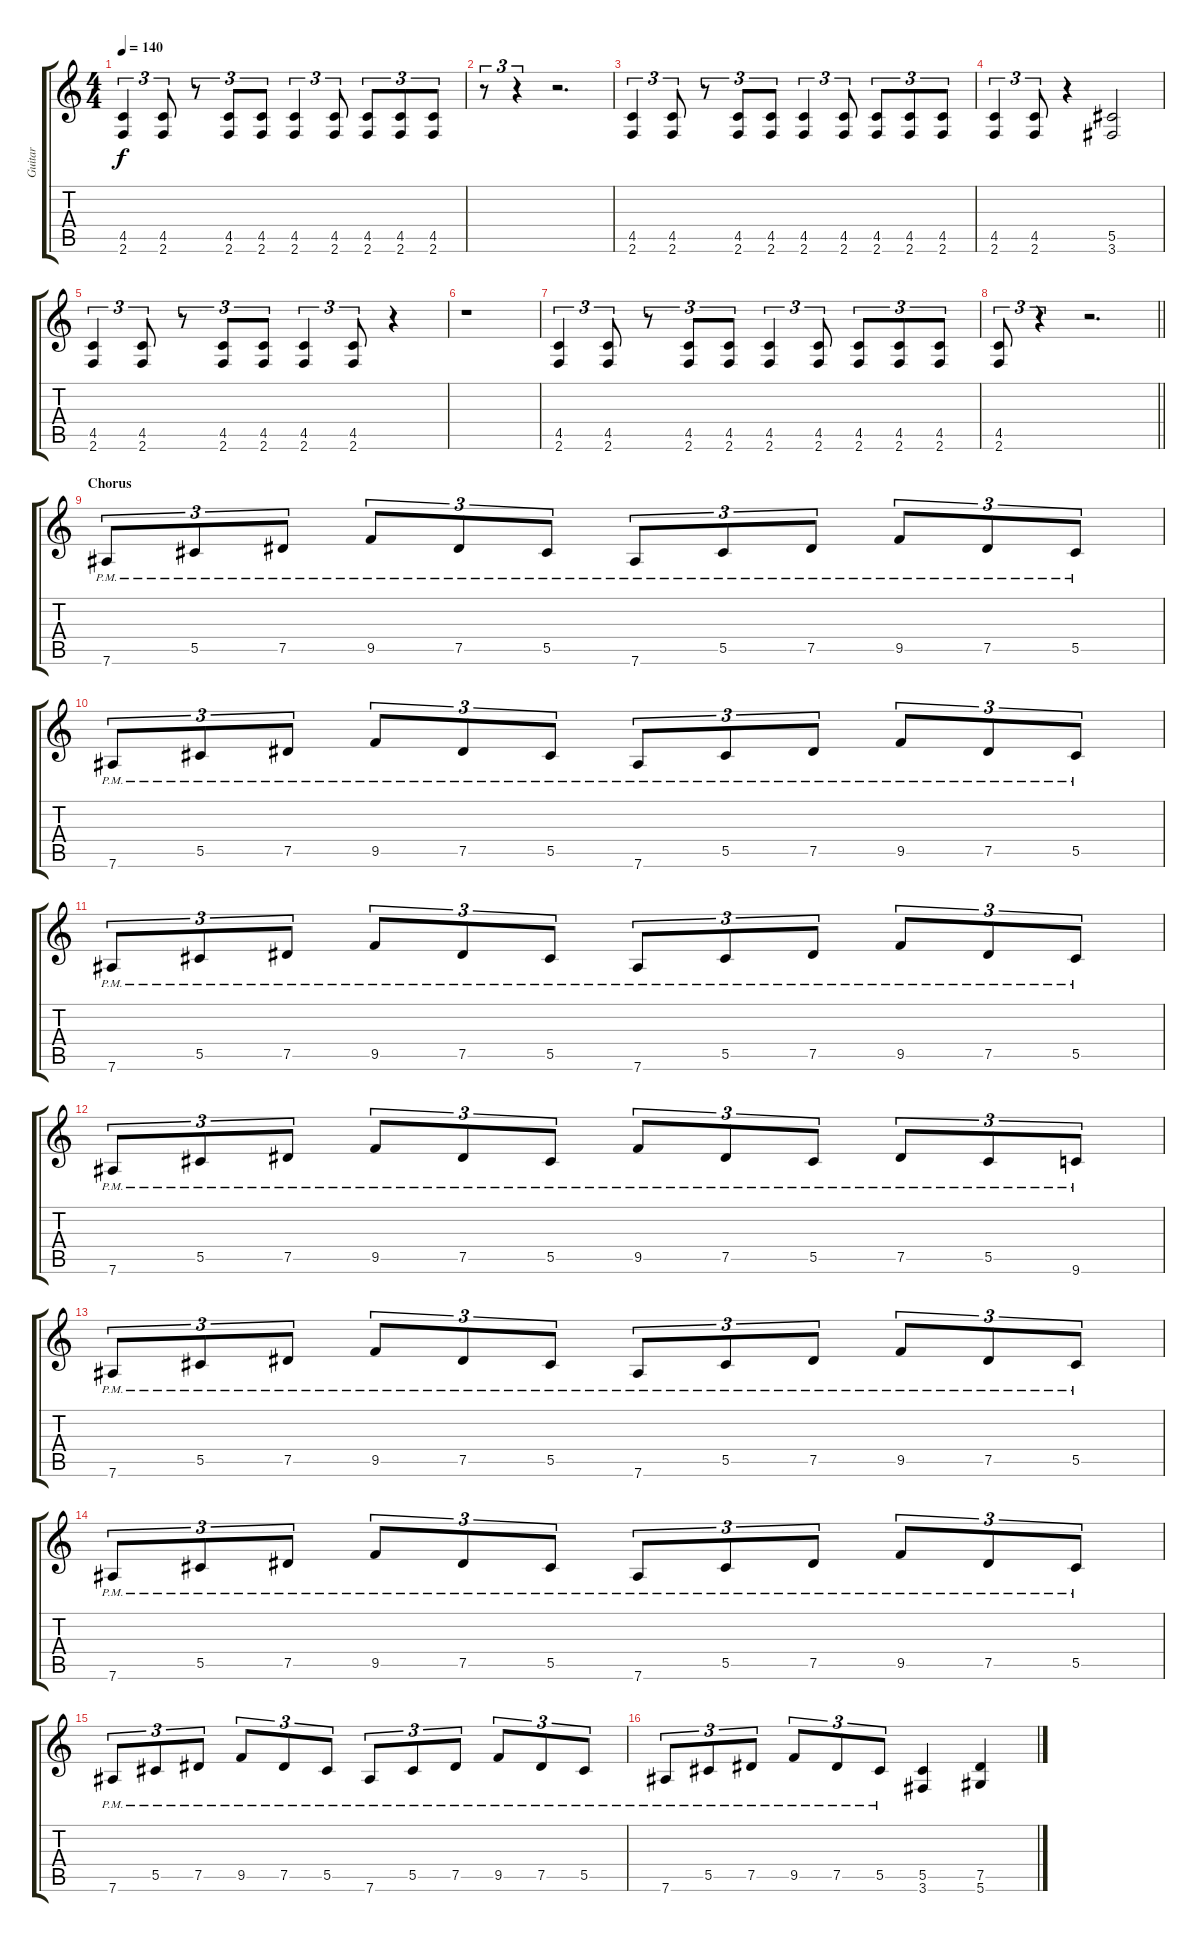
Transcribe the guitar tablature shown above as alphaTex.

\track ("Guitar" "Guitar") {instrument distortionguitar}
\staff {score tabs}
\tuning (Eb4 Bb3 Gb3 Db3 Ab2 Eb2) {hide}
\ts (4 4)
\tempo 140
\clef g2
\ks c
(4.5 2.6).4{tu (3 2) dy f} (4.5 2.6).8{tu (3 2)} r.8{tu (3 2)} (4.5 2.6).8{tu (3 2)} (4.5 2.6).8{tu (3 2)} (4.5 2.6).4{tu (3 2)} (4.5 2.6).8{tu (3 2)} (4.5 2.6).8{tu (3 2)} (4.5 2.6).8{tu (3 2)} (4.5 2.6).8{tu (3 2)} |
r.8{tu (3 2)} r.4{tu (3 2)} r.2{d} |
(4.5 2.6).4{tu (3 2)} (4.5 2.6).8{tu (3 2)} r.8{tu (3 2)} (4.5 2.6).8{tu (3 2)} (4.5 2.6).8{tu (3 2)} (4.5 2.6).4{tu (3 2)} (4.5 2.6).8{tu (3 2)} (4.5 2.6).8{tu (3 2)} (4.5 2.6).8{tu (3 2)} (4.5 2.6).8{tu (3 2)} |
(4.5 2.6).4{tu (3 2)} (4.5 2.6).8{tu (3 2)} r.4 (5.5 3.6).2 |
(4.5 2.6).4{tu (3 2)} (4.5 2.6).8{tu (3 2)} r.8{tu (3 2)} (4.5 2.6).8{tu (3 2)} (4.5 2.6).8{tu (3 2)} (4.5 2.6).4{tu (3 2)} (4.5 2.6).8{tu (3 2)} r.4 |
r.1 |
(4.5 2.6).4{tu (3 2)} (4.5 2.6).8{tu (3 2)} r.8{tu (3 2)} (4.5 2.6).8{tu (3 2)} (4.5 2.6).8{tu (3 2)} (4.5 2.6).4{tu (3 2)} (4.5 2.6).8{tu (3 2)} (4.5 2.6).8{tu (3 2)} (4.5 2.6).8{tu (3 2)} (4.5 2.6).8{tu (3 2)} |
\barLineRight lightlight
(4.5 2.6).8{tu (3 2)} r.4{tu (3 2)} r.2{d} |
\section ("" "Chorus")
7.6{pm}.8{tu (3 2)} 5.5{pm}.8{tu (3 2)} 7.5{pm}.8{tu (3 2)} 9.5{pm}.8{tu (3 2)} 7.5{pm}.8{tu (3 2)} 5.5{pm}.8{tu (3 2)} 7.6{pm}.8{tu (3 2)} 5.5{pm}.8{tu (3 2)} 7.5{pm}.8{tu (3 2)} 9.5{pm}.8{tu (3 2)} 7.5{pm}.8{tu (3 2)} 5.5{pm}.8{tu (3 2)} |
7.6{pm}.8{tu (3 2)} 5.5{pm}.8{tu (3 2)} 7.5{pm}.8{tu (3 2)} 9.5{pm}.8{tu (3 2)} 7.5{pm}.8{tu (3 2)} 5.5{pm}.8{tu (3 2)} 7.6{pm}.8{tu (3 2)} 5.5{pm}.8{tu (3 2)} 7.5{pm}.8{tu (3 2)} 9.5{pm}.8{tu (3 2)} 7.5{pm}.8{tu (3 2)} 5.5{pm}.8{tu (3 2)} |
7.6{pm}.8{tu (3 2)} 5.5{pm}.8{tu (3 2)} 7.5{pm}.8{tu (3 2)} 9.5{pm}.8{tu (3 2)} 7.5{pm}.8{tu (3 2)} 5.5{pm}.8{tu (3 2)} 7.6{pm}.8{tu (3 2)} 5.5{pm}.8{tu (3 2)} 7.5{pm}.8{tu (3 2)} 9.5{pm}.8{tu (3 2)} 7.5{pm}.8{tu (3 2)} 5.5{pm}.8{tu (3 2)} |
7.6{pm}.8{tu (3 2)} 5.5{pm}.8{tu (3 2)} 7.5{pm}.8{tu (3 2)} 9.5{pm}.8{tu (3 2)} 7.5{pm}.8{tu (3 2)} 5.5{pm}.8{tu (3 2)} 9.5{pm}.8{tu (3 2)} 7.5{pm}.8{tu (3 2)} 5.5{pm}.8{tu (3 2)} 7.5{pm}.8{tu (3 2)} 5.5{pm}.8{tu (3 2)} 9.6{pm}.8{tu (3 2)} |
7.6{pm}.8{tu (3 2)} 5.5{pm}.8{tu (3 2)} 7.5{pm}.8{tu (3 2)} 9.5{pm}.8{tu (3 2)} 7.5{pm}.8{tu (3 2)} 5.5{pm}.8{tu (3 2)} 7.6{pm}.8{tu (3 2)} 5.5{pm}.8{tu (3 2)} 7.5{pm}.8{tu (3 2)} 9.5{pm}.8{tu (3 2)} 7.5{pm}.8{tu (3 2)} 5.5{pm}.8{tu (3 2)} |
7.6{pm}.8{tu (3 2)} 5.5{pm}.8{tu (3 2)} 7.5{pm}.8{tu (3 2)} 9.5{pm}.8{tu (3 2)} 7.5{pm}.8{tu (3 2)} 5.5{pm}.8{tu (3 2)} 7.6{pm}.8{tu (3 2)} 5.5{pm}.8{tu (3 2)} 7.5{pm}.8{tu (3 2)} 9.5{pm}.8{tu (3 2)} 7.5{pm}.8{tu (3 2)} 5.5{pm}.8{tu (3 2)} |
7.6{pm}.8{tu (3 2)} 5.5{pm}.8{tu (3 2)} 7.5{pm}.8{tu (3 2)} 9.5{pm}.8{tu (3 2)} 7.5{pm}.8{tu (3 2)} 5.5{pm}.8{tu (3 2)} 7.6{pm}.8{tu (3 2)} 5.5{pm}.8{tu (3 2)} 7.5{pm}.8{tu (3 2)} 9.5{pm}.8{tu (3 2)} 7.5{pm}.8{tu (3 2)} 5.5{pm}.8{tu (3 2)} |
7.6{pm}.8{tu (3 2)} 5.5{pm}.8{tu (3 2)} 7.5{pm}.8{tu (3 2)} 9.5{pm}.8{tu (3 2)} 7.5{pm}.8{tu (3 2)} 5.5{pm}.8{tu (3 2)} (5.5 3.6).4 (7.5 5.6).4
